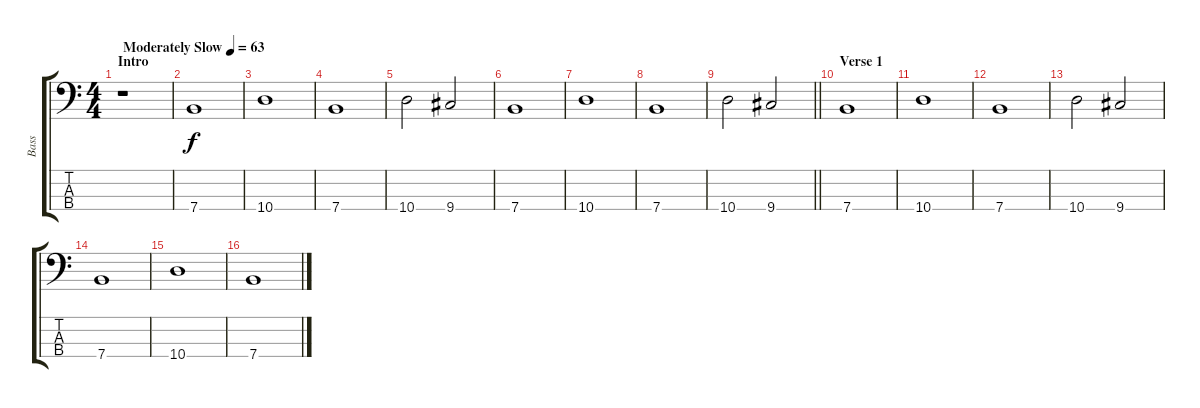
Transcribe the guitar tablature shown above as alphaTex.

\track ("Bass" "Bass") {instrument electricbassfinger}
\staff {score tabs}
\tuning (G2 D2 A1 E1) {hide}
\ts (4 4)
\section ("" "Intro")
\tempo (63 "Moderately Slow")
\clef f4
\ks c
r.1{dy f instrument electricbassfinger} |
7.4.1 |
10.4.1 |
7.4.1 |
10.4.2 9.4.2 |
7.4.1 |
10.4.1 |
7.4.1 |
\barLineRight lightlight
10.4.2 9.4.2 |
\section ("" "Verse 1")
7.4.1 |
10.4.1 |
7.4.1 |
10.4.2 9.4.2 |
7.4.1 |
10.4.1 |
7.4.1
